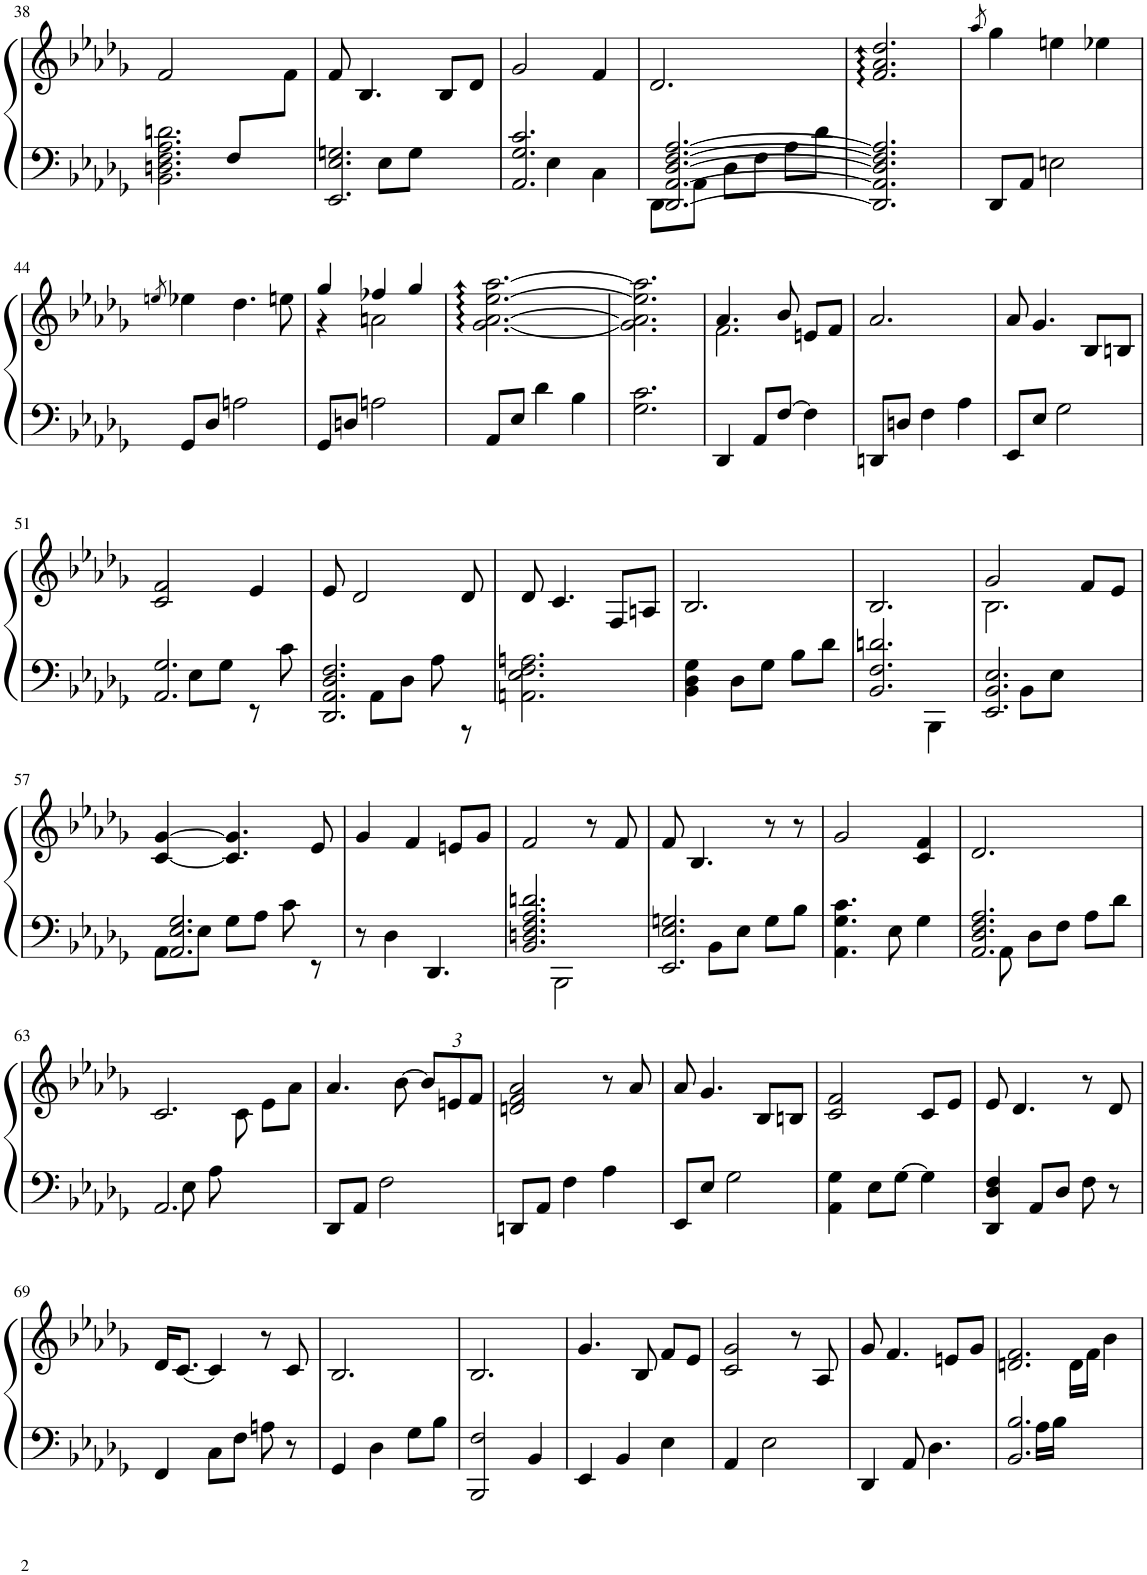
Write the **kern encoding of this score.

**kern	**kern
*part1	*part1
*staff2	*staff1
*I"Piano	*
*I'Pia.	*
!!LO:PB:g=z
*clefF4	*clefG2
*k[b-e-a-d-g-]	*k[b-e-a-d-g-]
*M3/4	*M3/4
=38	=38
*^	*
2ryy	2.BB-\ 2.Dn\ 2.F\ 2.A-\ 2.dn\	2f/
8F/L	.	8ryy
8ryy	.	8f\J
=39	=39	=39
2.EE-/ 2.E-/ 2.Gn/	4ryy	8f/
.	.	4.B-/
.	8E-\L	.
.	8G\J	.
.	4ryy	8B-/L
.	.	8d-/J
=40	=40	=40
2.AA-/ 2.G-/ 2.c/	4ryy	2g-/
.	4E-\	.
.	4C\	4f/
=41	=41	=41
[2.DD-/ [2.AA-/ [2.D-/ [2.F/ [2.A-/	8DD-\L	2.d-/
.	8AA-\J	.
.	8D-\L	.
.	8F\J	.
.	8A-\L	.
.	8d-\J	.
*v	*v	*
=42	=42
2.DD-/] 2.AA-/] 2.D-/] 2.F/] 2.A-/]	2.f/ 2.a-/ 2.dd-/
=43	=43
.	8qaa-/
8DD-/L	4gg-\
8AA-/J	.
2En\	4een\
.	4ee-X\
!!LO:LB:g=z
=44	=44
.	8qeen/
8GG-/L	4ee-X\
8D-/J	.
2An\	4.dd-\
.	8een\
=45	=45
*	*^
8GG-/L	4gg-/	4r
8Dn/J	.	.
2An\	4ff-X/	2an\
.	4gg-/	.
*	*v	*v
=46	=46
8AA-/L	[2.g-\ [2.a-\ [2.ee-\ [2.aa-\
8E-/J	.
4d-\	.
4B-\	.
=47	=47
2.G-\ 2.c\	2.g-\] 2.a-\] 2.ee-\] 2.aa-\]
=48	=48
*	*^
4DD-/	4.a-/	2.f\
8AA-/L	.	.
[8F/J	8b-/	.
4F\]	8en/L	.
.	8f/J	.
*	*v	*v
=49	=49
8DDn/L	2.a-/
8Dn/J	.
4F\	.
4A-\	.
=50	=50
8EE-/L	8a-/
8E-/J	4.g-/
2G-\	.
.	8B-/L
.	8Bn/J
!!LO:LB:g=z
=51	=51
*^	*
2.AA-/ 2.G-/	4ryy	2c/ 2f/
.	8E-\L	.
.	8G-\J	.
.	8r	4e-/
.	8c\	.
=52	=52	=52
2.DD-/ 2.AA-/ 2.D-/ 2.F/	4ryy	8e-/
.	.	2d-/
.	8AA-\L	.
.	8D-\J	.
.	8A-\	.
.	8r	8d-/
*v	*v	*
=53	=53
2.AAn\ 2.E-\ 2.F\ 2.An\	8d-/
.	4.c/
.	8F/L
.	8An/J
=54	=54
4BB-\ 4D-\ 4G-\	2.B-/
8D-\L	.
8G-\J	.
8B-\L	.
8d-\J	.
=55	=55
*^	*
2.BB-/ 2.F/ 2.dn/	2ryy	2.B-/
.	4BBB-\	.
=56	=56	=56
*	*	*^
2.EE-/ 2.BB-/ 2.E-/	4ryy	2g-/	2.B-\
.	8BB-\L	.	.
.	8E-\J	.	.
.	4ryy	8f/L	.
.	.	8e-/J	.
*	*	*v	*v
!!LO:LB:g=z
=57	=57	=57
2.AA-/ 2.E-/ 2.G-/	8AA-\L	[4c/ [4g-/
.	8E-\J	.
.	8G-\L	4.c/] 4.g-/]
.	8A-\J	.
.	8c\	.
.	8r	8e-/
*v	*v	*
=58	=58
8r	4g-/
4D-\	.
.	4f/
4.DD-/	.
.	8en/L
.	8g-/J
=59	=59
*^	*
2.BB-/ 2.Dn/ 2.F/ 2.A-/ 2.dn/	4ryy	2f/
.	2BBB-\	.
.	.	8r
.	.	8f/
=60	=60	=60
2.EE-/ 2.E-/ 2.Gn/	4ryy	8f/
.	.	4.B-/
.	8BB-\L	.
.	8E-\J	.
.	8G\L	8r
.	8B-\J	8r
*v	*v	*
=61	=61
4.AA-\ 4.G-\ 4.c\	2g-/
8E-\	.
4G-\	4c/ 4f/
=62	=62
*^	*
2.AA-/ 2.D-/ 2.F/ 2.A-/	8ryy	2.d-/
.	8AA-\	.
.	8D-\L	.
.	8F\J	.
.	8A-\L	.
.	8d-\J	.
!!LO:LB:g=z
=63	=63	=63
*	*	*^
2.AA-/	8ryy	2.c/	4.ryy
.	8E-\	.	.
.	8A-\	.	.
.	4.ryy	.	8c\
.	.	.	8e-\L
.	.	.	8a-\J
*v	*v	*	*
*	*v	*v
=64	=64
8DD-/L	4.a-/
8AA-/J	.
2F\	.
.	[8b-\
*	*Xbrackettup
.	12b-/L]
.	12en/
.	12f/J
=65	=65
8DDn/L	2dn/ 2f/ 2a-/
8AA-/J	.
4F\	.
4A-\	8r
.	8a-/
=66	=66
8EE-/L	8a-/
8E-/J	4.g-/
2G-\	.
.	8B-/L
.	8Bn/J
=67	=67
4AA-\ 4G-\	2c/ 2f/
8E-\L	.
[8G-\J	.
4G-\]	8c/L
.	8e-/J
=68	=68
4DD-/ 4D-/ 4F/	8e-/
.	4.d-/
8AA-/L	.
8D-/J	.
8F\	8r
8r	8d-/
!!LO:LB:g=z
=69	=69
4FF/	16d-/KL
.	[8.c/J
8C\L	4c/]
8F\J	.
8An\	8r
8r	8c/
=70	=70
4GG-/	2.B-/
4D-\	.
8G-\L	.
8B-\J	.
=71	=71
2BBB-/ 2F/	2.B-/
4BB-/	.
=72	=72
4EE-/	4.g-/
4BB-/	.
.	8B-/
4E-\	8f/L
.	8e-/J
=73	=73
4AA-/	2c/ 2g-/
2E-\	.
.	8r
.	8A-/
=74	=74
4DD-/	8g-/
.	4.f/
8AA-/	.
4.D-\	.
.	8en/L
.	8g-/J
=75	=75
*^	*^
2.BB-/ 2.B-/	4ryy	2.dn/ 2.f/	4.ryy
.	16A-\LL	.	.
.	16B-\JJ	.	.
.	4.ryy	.	16d\LL
.	.	.	16f\JJ
.	.	.	4b-\
*v	*v	*	*
*	*v	*v
=	=
*-	*-
